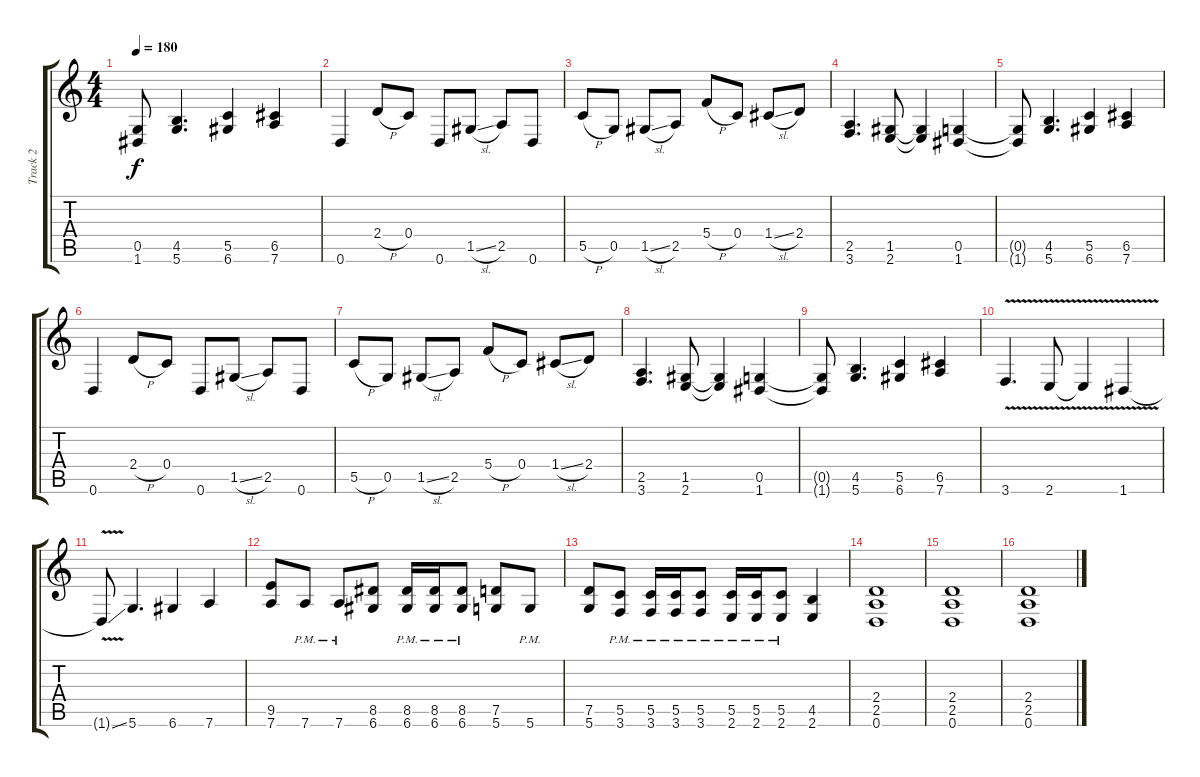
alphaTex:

\track ("Track 2" "Track 2") {instrument distortionguitar}
\staff {score tabs}
\tuning (D4 A3 F3 C3 G2 D2) {hide}
\ts (4 4)
\tempo 180
\clef g2
\ks c
(0.5{t} 1.6{t}).8{dy f} (4.5 5.6).4{d} (5.5 6.6).4 (6.5 7.6).4 |
0.6.4 2.4{h}.8 0.4.8 0.6.8 1.5{sl}.8 2.5.8 0.6.8 |
5.5{h}.8 0.5.8 1.5{sl}.8 2.5.8 5.4{h}.8 0.4.8 1.4{sl}.8 2.4.8 |
(2.5 3.6).4{d} (1.5 2.6).8 (1.5{t} 2.6{t}).4 (0.5 1.6).4 |
(0.5{t} 1.6{t}).8 (4.5 5.6).4{d} (5.5 6.6).4 (6.5 7.6).4 |
0.6.4 2.4{h}.8 0.4.8 0.6.8 1.5{sl}.8 2.5.8 0.6.8 |
5.5{h}.8 0.5.8 1.5{sl}.8 2.5.8 5.4{h}.8 0.4.8 1.4{sl}.8 2.4.8 |
(2.5 3.6).4{d} (1.5 2.6).8 (1.5{t} 2.6{t}).4 (0.5 1.6).4 |
(0.5{t} 1.6{t}).8 (4.5 5.6).4{d} (5.5 6.6).4 (6.5 7.6).4 |
3.6{v}.4{d} 2.6{v}.8 2.6{t}.4 1.6{v}.4 |
1.6{ss t}.8 5.6.4{d} 6.6.4 7.6.4 |
(9.5 7.6).8 7.6{pm}.8 7.6{pm}.8 (8.5 6.6).8 (8.5{pm} 6.6{pm}).16 (8.5{pm} 6.6{pm}).16 (8.5{pm} 6.6{pm}).8 (7.5 5.6).8 5.6{pm}.8 |
(7.5 5.6).8 (5.5{pm} 3.6{pm}).8 (5.5{pm} 3.6{pm}).16 (5.5{pm} 3.6{pm}).16 (5.5{pm} 3.6{pm}).8 (5.5{pm} 2.6{pm}).16 (5.5{pm} 2.6{pm}).16 (5.5{pm} 2.6{pm}).8 (4.5 2.6).4 |
(2.4 2.5 0.6).1 |
(2.4 2.5 0.6).1 |
(2.4 2.5 0.6).1
